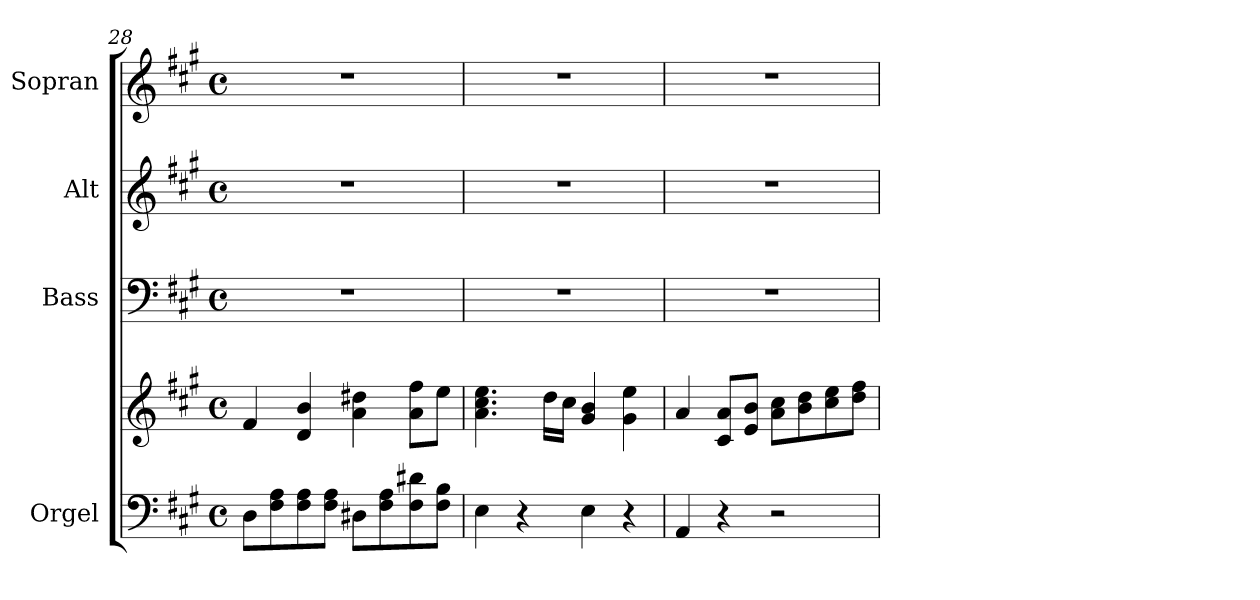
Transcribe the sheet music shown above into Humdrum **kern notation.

**kern	**kern	**kern	**kern	**kern
*part4	*part4	*part3	*part2	*part1
*staff5	*staff4	*staff3	*staff2	*staff1
*I"Orgel	*	*I"Bass	*I"Alt	*I"Sopran
*I'Org.	*	*I'B.	*I'A.	*I'S.
*clefF4	*clefG2	*clefF4	*clefG2	*clefG2
*k[f#c#g#]	*k[f#c#g#]	*k[f#c#g#]	*k[f#c#g#]	*k[f#c#g#]
*A:	*A:	*A:	*A:	*A:
*M4/4	*M4/4	*M4/4	*M4/4	*M4/4
*met(c)	*met(c)	*met(c)	*met(c)	*met(c)
=28	=28	=28	=28	=28
8D\L	4f#/	1r	1r	1r
8F#\ 8A\	.	.	.	.
8F#\ 8A\	4d/ 4b/	.	.	.
8F#\ 8A\J	.	.	.	.
8D#X\L	4a\ 4dd#X\	.	.	.
8F#\ 8A\	.	.	.	.
8F#\ 8d#X\	8a\ 8ff#\L	.	.	.
8F#\ 8B\J	8ee\J	.	.	.
=29	=29	=29	=29	=29
4E\	4.a\ 4.cc#\ 4.ee\	1r	1r	1r
4r	.	.	.	.
.	16dd\LL	.	.	.
.	16cc#\JJ	.	.	.
4E\	4g#/ 4b/	.	.	.
4r	4g#\ 4ee\	.	.	.
=30	=30	=30	=30	=30
4AA/	4a/	1r	1r	1r
4r	8c#/ 8a/L	.	.	.
.	8e/ 8b/J	.	.	.
2r	8a\ 8cc#\L	.	.	.
.	8b\ 8dd\	.	.	.
.	8cc#\ 8ee\	.	.	.
.	8dd\ 8ff#\J	.	.	.
=	=	=	=	=
*-	*-	*-	*-	*-
